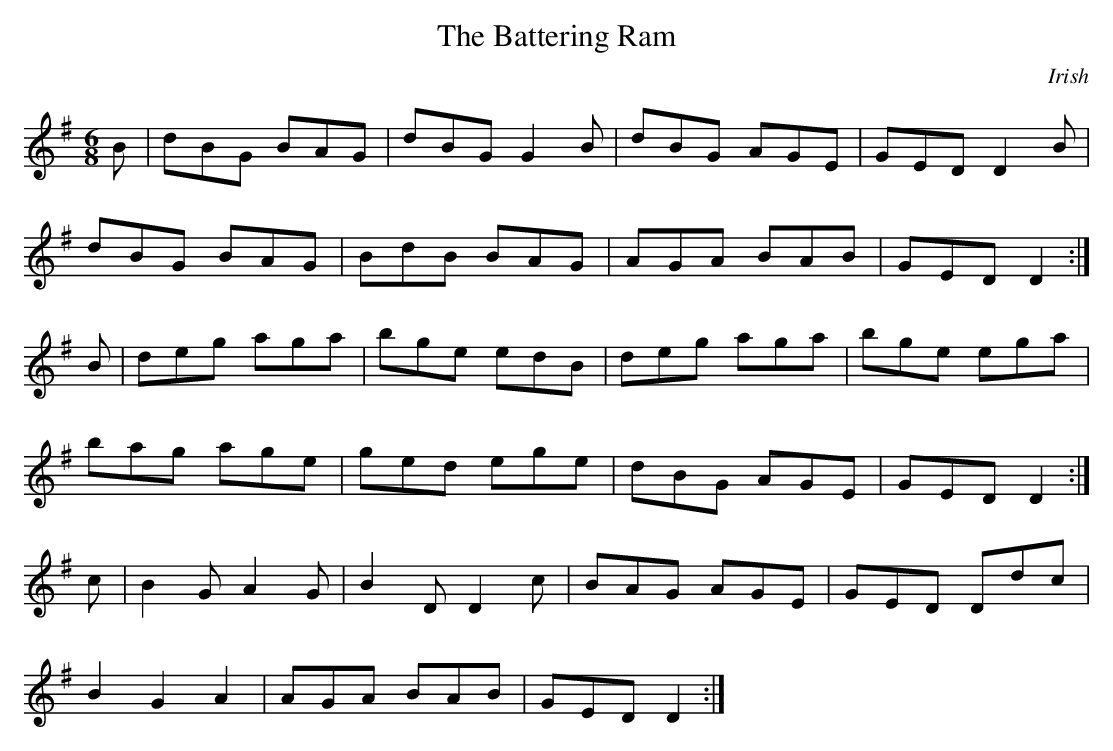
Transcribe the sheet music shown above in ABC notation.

X:1
T:The Battering Ram
M:6/8
K:G
B | dBG BAG | dBG G2 B | dBG AGE | GED D2 B |
dBG BAG | BdB BAG | AGA BAB | GED D2 :|
B | deg aga | bge edB | deg aga | bge ega |
bag age | ged ege | dBG AGE | GED D2 :|
c | B2 G A2 G | B2 D D2 c | BAG AGE | GED Ddc |
B2 G2 A2 | AGA BAB | GED D2 :|
